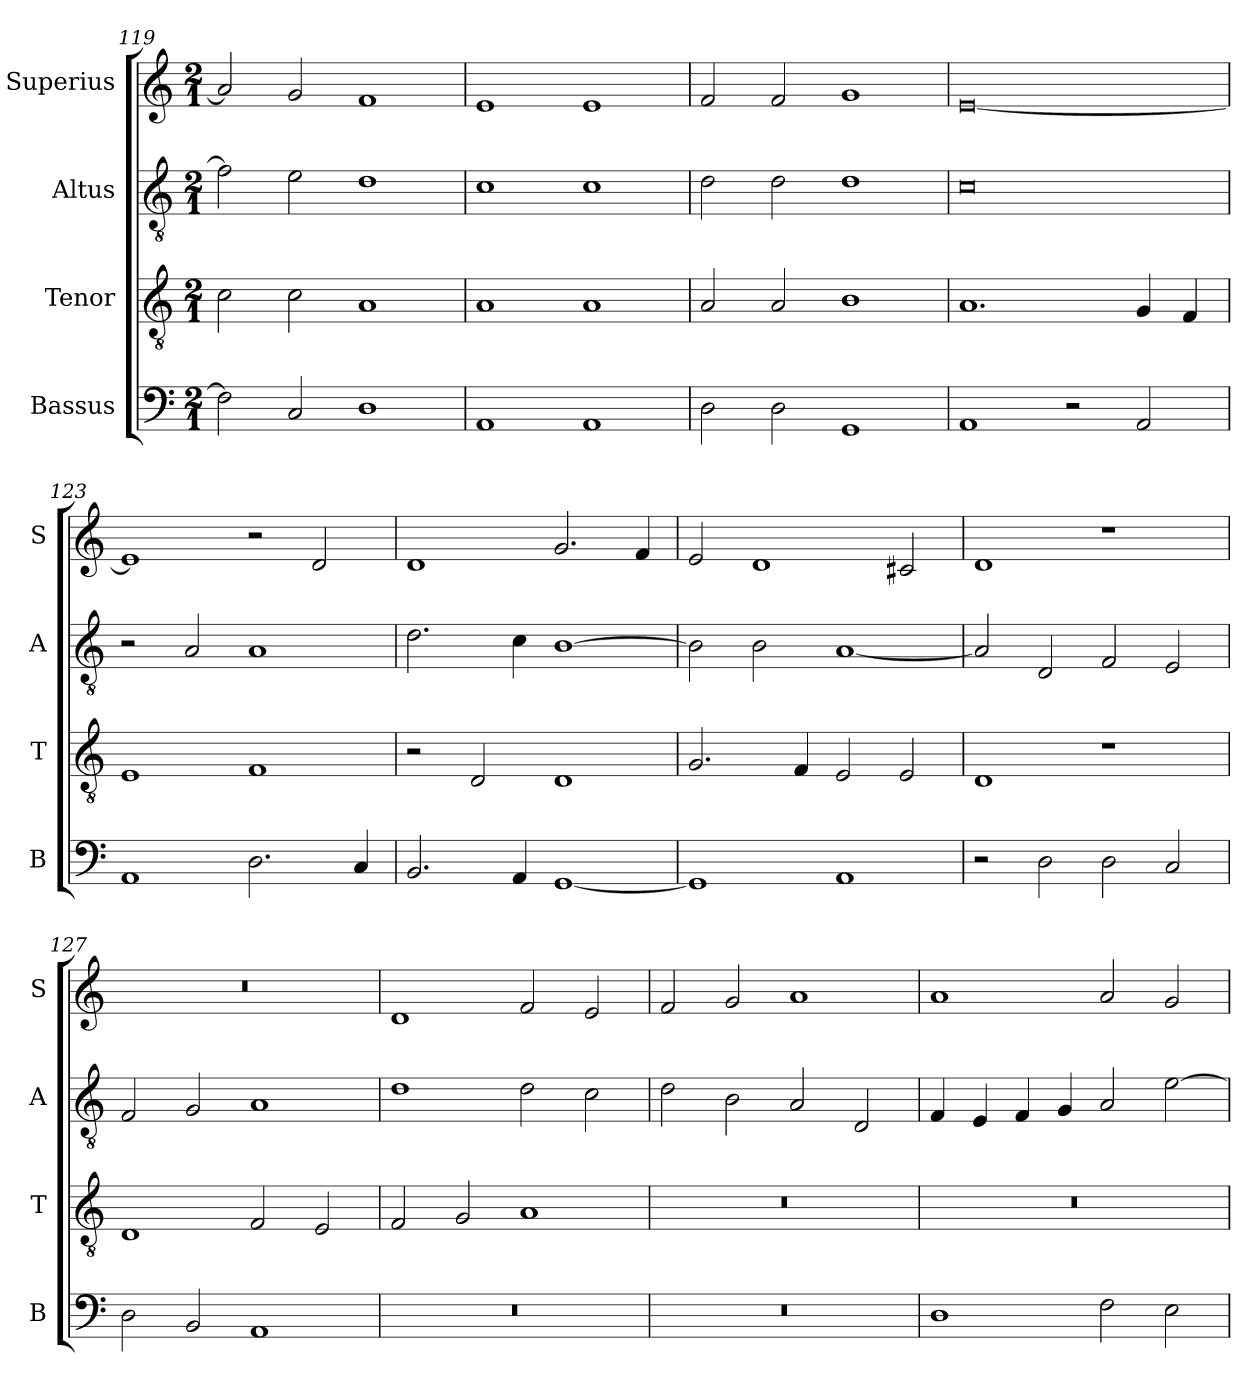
**kern	**kern	**kern	**kern
*part4	*part3	*part2	*part1
*staff4	*staff3	*staff2	*staff1
*I"Bassus	*I"Tenor	*I"Altus	*I"Superius
*I'B	*I'T	*I'A	*I'S
*clefF4	*clefGv2	*clefGv2	*clefG2
*k[]	*k[]	*k[]	*k[]
*C:	*C:	*C:	*C:
*M2/1	*M2/1	*M2/1	*M2/1
=119	=119	=119	=119
2F]	2c	2f]	2a]
2C	2c	2e	2g
1D	1A	1d	1f
=120	=120	=120	=120
1AA	1A	1c	1e
1AA	1A	1c	1e
=121	=121	=121	=121
2D	2A	2d	2f
2D	2A	2d	2f
1GG	1B	1d	1g
=122	=122	=122	=122
1AA	1.A	0c	[0e
2r	.	.	.
2AA	4G	.	.
.	4F	.	.
=123	=123	=123	=123
1AA	1E	2r	1e]
.	.	2A	.
2.D	1F	1A	2r
.	.	.	2d
4C	.	.	.
=124	=124	=124	=124
2.BB	2r	2.d	1d
.	2D	.	.
4AA	.	4c	.
[1GG	1D	[1B	2.g
.	.	.	4f
=125	=125	=125	=125
1GG]	2.G	2B]	2e
.	.	2B	1d
.	4F	.	.
1AA	2E	[1A	.
.	2E	.	2c#X
=126	=126	=126	=126
2r	1D	2A]	1d
2D	.	2D	.
2D	1r	2F	1r
2C	.	2E	.
=127	=127	=127	=127
2D	1D	2F	0r
2BB	.	2G	.
1AA	2F	1A	.
.	2E	.	.
=128	=128	=128	=128
0r	2F	1d	1d
.	2G	.	.
.	1A	2d	2f
.	.	2c	2e
=129	=129	=129	=129
0r	0r	2d	2f
.	.	2B	2g
.	.	2A	1a
.	.	2D	.
=130	=130	=130	=130
1D	0r	4F	1a
.	.	4E	.
.	.	4F	.
.	.	4G	.
2F	.	2A	2a
2E	.	[2e	2g
=	=	=	=
*-	*-	*-	*-
